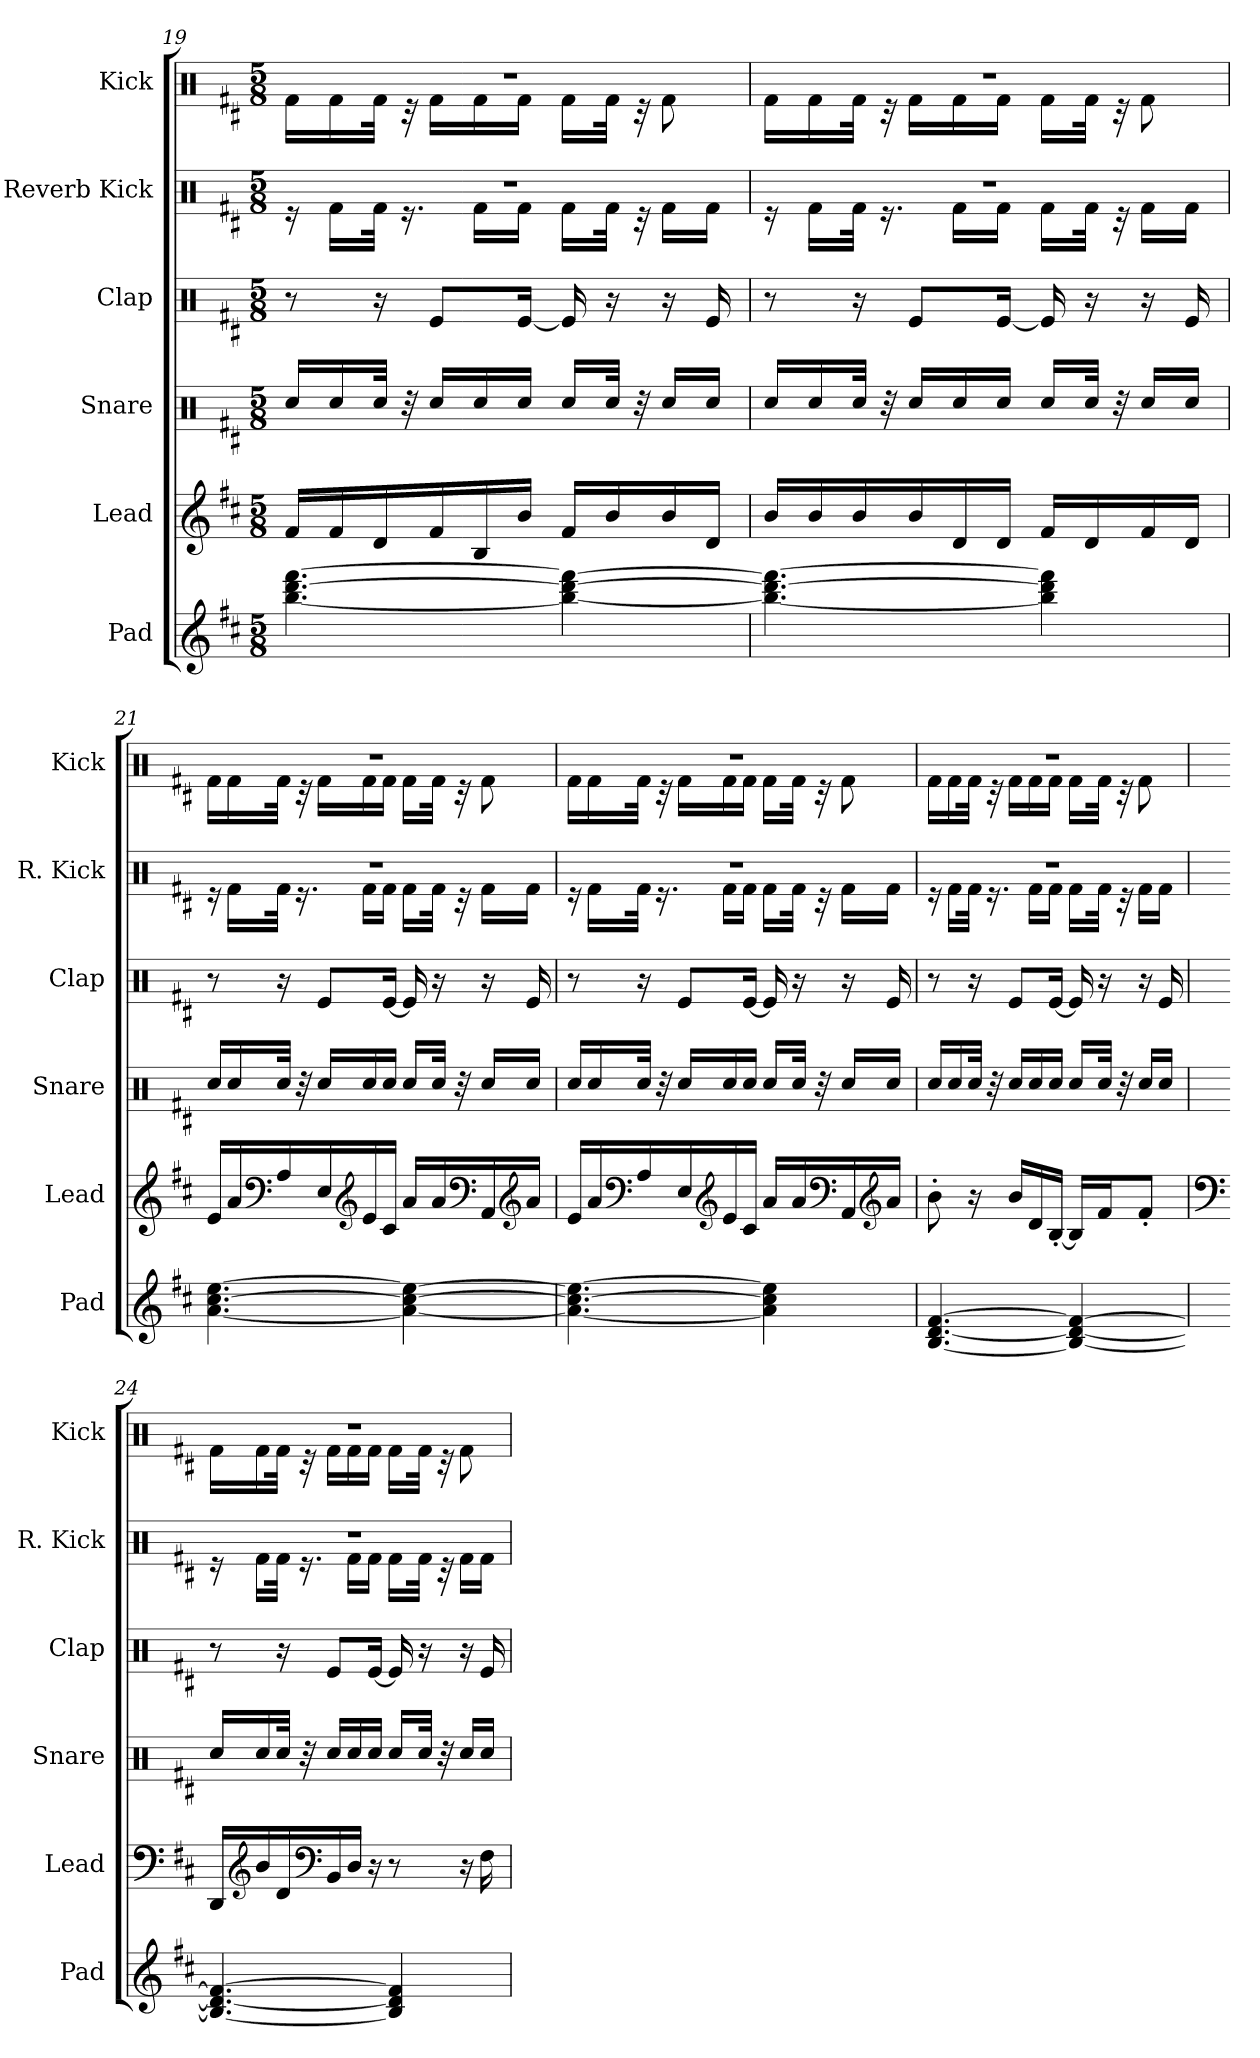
**kern	**kern	**kern	**kern	**kern	**kern
*part6	*part5	*part4	*part3	*part2	*part1
*staff6	*staff5	*staff4	*staff3	*staff2	*staff1
*I"Pad	*I"Lead	*I"Snare	*I"Clap	*I"Reverb Kick	*I"Kick
*I'Pad	*I'Lead	*I'Snare	*I'Clap	*I'R. Kick	*I'Kick
!!LO:LB:g=z
*clefG2	*clefG2	*clefX	*clefX	*clefX	*clefX
*k[f#c#]	*k[f#c#]	*k[f#c#]	*k[f#c#]	*k[f#c#]	*k[f#c#]
*M5/8	*M5/8	*M5/8	*M5/8	*M5/8	*M5/8
=19	=19	=19	=19	=19	=19
*	*	*	*	*^	*^
[4.bb\ [4.ddd\ [4.fff#\	16f#/LL	16Rcc/LL	8r	8%5r	16r	8%5r	16Rf\LL
.	16f#/	16Rcc/	.	.	16Rf\LL	.	16Rf\
.	16d/	32Rcc/JJk	16r	.	32Rf\JJk	.	32Rf\JJk
.	.	32r	.	.	16.r	.	32r
.	16f#/	16Rcc/LL	8Re/L	.	.	.	16Rf\LL
.	16B/	16Rcc/	.	.	16Rf\LL	.	16Rf\
.	16b/JJ	16Rcc/JJ	[16Re/Jk	.	16Rf\JJ	.	16Rf\JJ
4bb\_ 4ddd\_ 4fff#\_	16f#/LL	16Rcc/LL	16Re/]	.	16Rf\LL	.	16Rf\LL
.	16b/	32Rcc/JJk	16r	.	32Rf\JJk	.	32Rf\JJk
.	.	32r	.	.	32r	.	32r
.	16b/	16Rcc/LL	16r	.	16Rf\LL	.	8Rf\
.	16d/JJ	16Rcc/JJ	16Re/	.	16Rf\JJ	.	.
=20	=20	=20	=20	=20	=20	=20	=20
4.bb\_ 4.ddd\_ 4.fff#\_	16b/LL	16Rcc/LL	8r	8%5r	16r	8%5r	16Rf\LL
.	16b/	16Rcc/	.	.	16Rf\LL	.	16Rf\
.	16b/	32Rcc/JJk	16r	.	32Rf\JJk	.	32Rf\JJk
.	.	32r	.	.	16.r	.	32r
.	16b/	16Rcc/LL	8Re/L	.	.	.	16Rf\LL
.	16d/	16Rcc/	.	.	16Rf\LL	.	16Rf\
.	16d/JJ	16Rcc/JJ	[16Re/Jk	.	16Rf\JJ	.	16Rf\JJ
4bb\] 4ddd\] 4fff#\]	16f#/LL	16Rcc/LL	16Re/]	.	16Rf\LL	.	16Rf\LL
.	16d/	32Rcc/JJk	16r	.	32Rf\JJk	.	32Rf\JJk
.	.	32r	.	.	32r	.	32r
.	16f#/	16Rcc/LL	16r	.	16Rf\LL	.	8Rf\
.	16d/JJ	16Rcc/JJ	16Re/	.	16Rf\JJ	.	.
!!LO:PB:g=z	!!
=21	=21	=21	=21	=21	=21	=21	=21
[4.a\ [4.cc#\ [4.ee\	16e/LL	16Rcc/LL	8r	8%5r	16r	8%5r	16Rf\LL
.	16a/	16Rcc/	.	.	16Rf\LL	.	16Rf\
*	*clefF4	*	*	*	*	*	*
.	16A/	32Rcc/JJk	16r	.	32Rf\JJk	.	32Rf\JJk
.	.	32r	.	.	16.r	.	32r
.	16E/	16Rcc/LL	8Re/L	.	.	.	16Rf\LL
*	*clefG2	*	*	*	*	*	*
.	16e/	16Rcc/	.	.	16Rf\LL	.	16Rf\
.	16c#/JJ	16Rcc/JJ	[16Re/Jk	.	16Rf\JJ	.	16Rf\JJ
4a\_ 4cc#\_ 4ee\_	16a/LL	16Rcc/LL	16Re/]	.	16Rf\LL	.	16Rf\LL
.	16a/	32Rcc/JJk	16r	.	32Rf\JJk	.	32Rf\JJk
.	.	32r	.	.	32r	.	32r
*	*clefF4	*	*	*	*	*	*
.	16AA/	16Rcc/LL	16r	.	16Rf\LL	.	8Rf\
*	*clefG2	*	*	*	*	*	*
.	16a/JJ	16Rcc/JJ	16Re/	.	16Rf\JJ	.	.
=22	=22	=22	=22	=22	=22	=22	=22
4.a\_ 4.cc#\_ 4.ee\_	16e/LL	16Rcc/LL	8r	8%5r	16r	8%5r	16Rf\LL
.	16a/	16Rcc/	.	.	16Rf\LL	.	16Rf\
*	*clefF4	*	*	*	*	*	*
.	16A/	32Rcc/JJk	16r	.	32Rf\JJk	.	32Rf\JJk
.	.	32r	.	.	16.r	.	32r
.	16E/	16Rcc/LL	8Re/L	.	.	.	16Rf\LL
*	*clefG2	*	*	*	*	*	*
.	16e/	16Rcc/	.	.	16Rf\LL	.	16Rf\
.	16c#/JJ	16Rcc/JJ	[16Re/Jk	.	16Rf\JJ	.	16Rf\JJ
4a\] 4cc#\] 4ee\]	16a/LL	16Rcc/LL	16Re/]	.	16Rf\LL	.	16Rf\LL
.	16a/	32Rcc/JJk	16r	.	32Rf\JJk	.	32Rf\JJk
.	.	32r	.	.	32r	.	32r
*	*clefF4	*	*	*	*	*	*
.	16AA/	16Rcc/LL	16r	.	16Rf\LL	.	8Rf\
*	*clefG2	*	*	*	*	*	*
.	16a/JJ	16Rcc/JJ	16Re/	.	16Rf\JJ	.	.
!!LO:LB:g=z	!!
=23	=23	=23	=23	=23	=23	=23	=23
[4.B/ [4.d/ [4.f#/	8b'\	16Rcc/LL	8r	8%5r	16r	8%5r	16Rf\LL
.	.	16Rcc/	.	.	16Rf\LL	.	16Rf\
.	16r	32Rcc/JJk	16r	.	32Rf\JJk	.	32Rf\JJk
.	.	32r	.	.	16.r	.	32r
.	16b/LL	16Rcc/LL	8Re/L	.	.	.	16Rf\LL
.	16d/	16Rcc/	.	.	16Rf\LL	.	16Rf\
.	[16B'/JJ	16Rcc/JJ	[16Re/Jk	.	16Rf\JJ	.	16Rf\JJ
4B/_ 4d/_ 4f#/_	16B/LL]	16Rcc/LL	16Re/]	.	16Rf\LL	.	16Rf\LL
.	16f#/J	32Rcc/JJk	16r	.	32Rf\JJk	.	32Rf\JJk
.	.	32r	.	.	32r	.	32r
.	8f#'/J	16Rcc/LL	16r	.	16Rf\LL	.	8Rf\
.	.	16Rcc/JJ	16Re/	.	16Rf\JJ	.	.
=24	=24	=24	=24	=24	=24	=24	=24
*	*clefF4	*	*	*	*	*	*
4.B/_ 4.d/_ 4.f#/_	16DD/LL	16Rcc/LL	8r	8%5r	16r	8%5r	16Rf\LL
*	*clefG2	*	*	*	*	*	*
.	16b/	16Rcc/	.	.	16Rf\LL	.	16Rf\
.	16d/	32Rcc/JJk	16r	.	32Rf\JJk	.	32Rf\JJk
.	.	32r	.	.	16.r	.	32r
*	*clefF4	*	*	*	*	*	*
.	16BB/	16Rcc/LL	8Re/L	.	.	.	16Rf\LL
.	16D/JJ	16Rcc/	.	.	16Rf\LL	.	16Rf\
.	16r	16Rcc/JJ	[16Re/Jk	.	16Rf\JJ	.	16Rf\JJ
4B/] 4d/] 4f#/]	8r	16Rcc/LL	16Re/]	.	16Rf\LL	.	16Rf\LL
.	.	32Rcc/JJk	16r	.	32Rf\JJk	.	32Rf\JJk
.	.	32r	.	.	32r	.	32r
.	16r	16Rcc/LL	16r	.	16Rf\LL	.	8Rf\
.	16F#\	16Rcc/JJ	16Re/	.	16Rf\JJ	.	.
*	*	*	*	*v	*v	*	*
*	*	*	*	*	*v	*v
=	=	=	=	=	=
*-	*-	*-	*-	*-	*-
